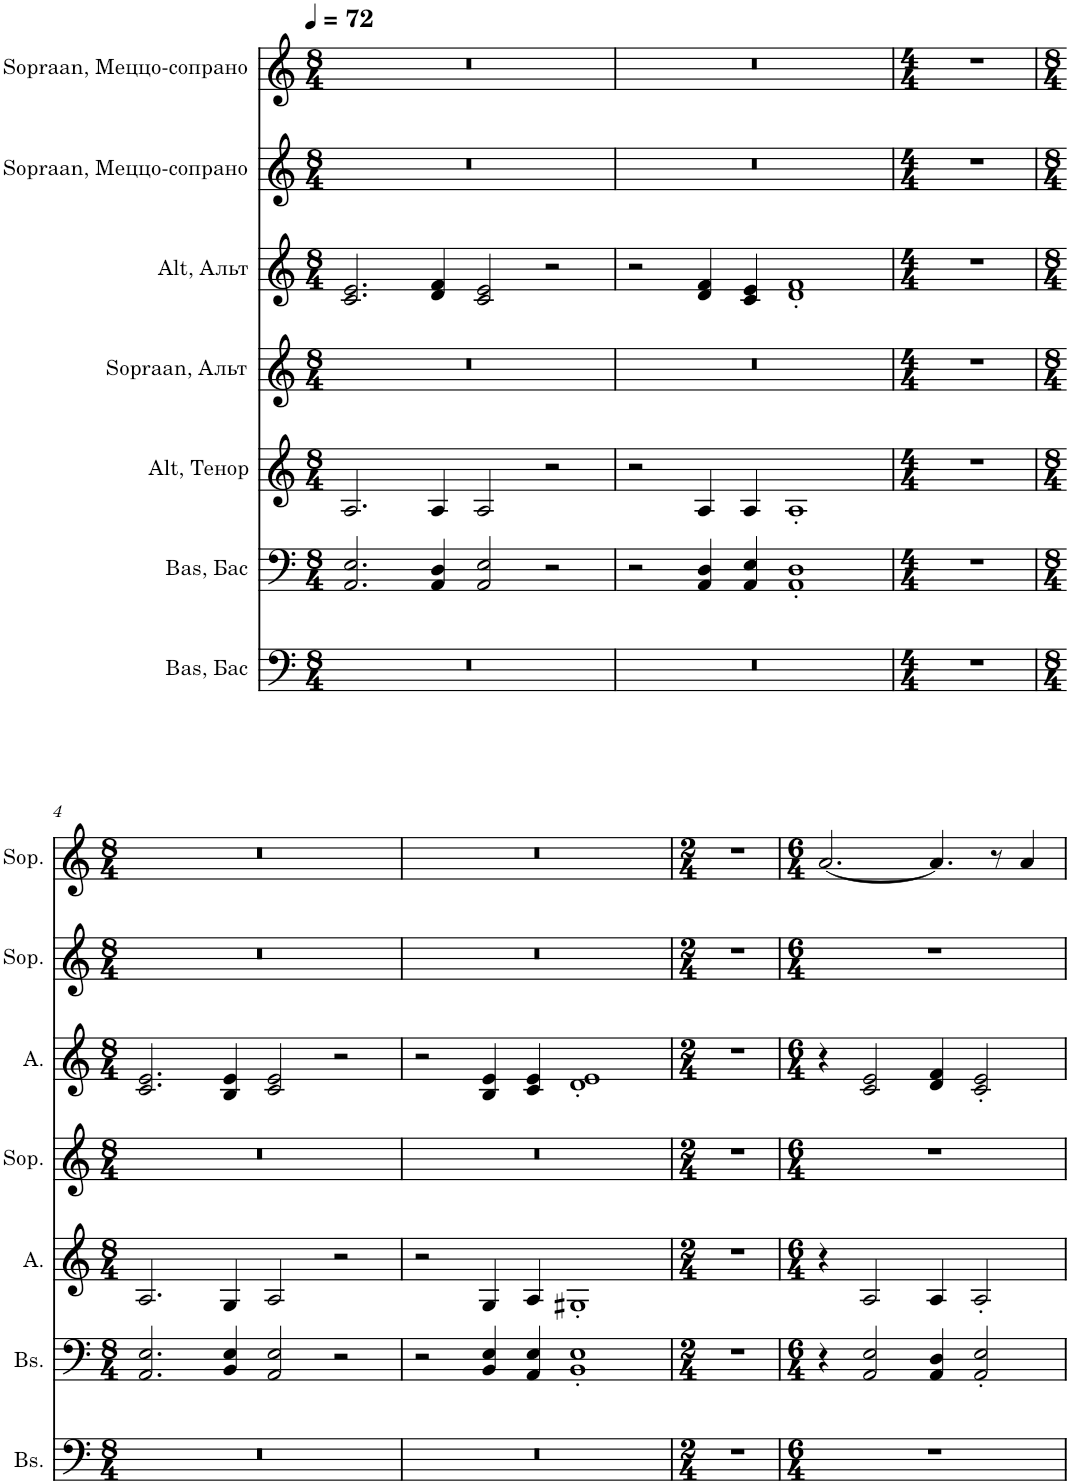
**kern	**kern	**kern	**kern	**kern	**kern	**kern
*part7	*part6	*part5	*part4	*part3	*part2	*part1
*staff7	*staff6	*staff5	*staff4	*staff3	*staff2	*staff1
*I"Bas, Бас	*I"Bas, Бас	*I"Alt, Тенор	*I"Sopraan, Альт	*I"Alt, Альт	*I"Sopraan, Меццо-сопрано	*I"Sopraan, Меццо-сопрано
*I'Bs.	*I'Bs.	*I'A.	*I'Sop.	*I'A.	*I'Sop.	*I'Sop.
*clefF4	*clefF4	*clefG2	*clefG2	*clefG2	*clefG2	*clefG2
*k[]	*k[]	*k[]	*k[]	*k[]	*k[]	*k[]
*M8/4	*M8/4	*M8/4	*M8/4	*M8/4	*M8/4	*M8/4
*MM72	*MM72	*MM72	*MM72	*MM72	*MM72	*MM72
=1	=1	=1	=1	=1	=1	=1
0r	2.AA/ 2.E/	2.A/	0r	2.c/ 2.e/	0r	0r
.	4AA/ 4D/	4A/	.	4d/ 4f/	.	.
.	2AA/ 2E/	2A/	.	2c/ 2e/	.	.
.	2r	2r	.	2r	.	.
=2	=2	=2	=2	=2	=2	=2
0r	2r	2r	0r	2r	0r	0r
.	4AA/ 4D/	4A/	.	4d/ 4f/	.	.
.	4AA/ 4E/	4A/	.	4c/ 4e/	.	.
.	1AA' 1D'	1A'	.	1d' 1f'	.	.
=3	=3	=3	=3	=3	=3	=3
*M4/4	*M4/4	*M4/4	*M4/4	*M4/4	*M4/4	*M4/4
1r	1r	1r	1r	1r	1r	1r
!!LO:LB:g=z
=4	=4	=4	=4	=4	=4	=4
*M8/4	*M8/4	*M8/4	*M8/4	*M8/4	*M8/4	*M8/4
0r	2.AA/ 2.E/	2.A/	0r	2.c/ 2.e/	0r	0r
.	4BB/ 4E/	4G/	.	4B/ 4e/	.	.
.	2AA/ 2E/	2A/	.	2c/ 2e/	.	.
.	2r	2r	.	2r	.	.
=5	=5	=5	=5	=5	=5	=5
0r	2r	2r	0r	2r	0r	0r
.	4BB/ 4E/	4G/	.	4B/ 4e/	.	.
.	4AA/ 4E/	4A/	.	4c/ 4e/	.	.
.	1BB' 1E'	1G#X'	.	1d' 1e'	.	.
=6	=6	=6	=6	=6	=6	=6
*M2/4	*M2/4	*M2/4	*M2/4	*M2/4	*M2/4	*M2/4
2r	2r	2r	2r	2r	2r	2r
=7	=7	=7	=7	=7	=7	=7
*M6/4	*M6/4	*M6/4	*M6/4	*M6/4	*M6/4	*M6/4
1.r	4r	4r	1.r	4r	1.r	[2.a/
.	2AA/ 2E/	2A/	.	2c/ 2e/	.	.
.	4AA/ 4D/	4A/	.	4d/ 4f/	.	4.a/]
.	2AA/' 2E/'	2A'/	.	2c/' 2e/'	.	.
.	.	.	.	.	.	8r
.	.	.	.	.	.	4a/
=	=	=	=	=	=	=
*-	*-	*-	*-	*-	*-	*-
